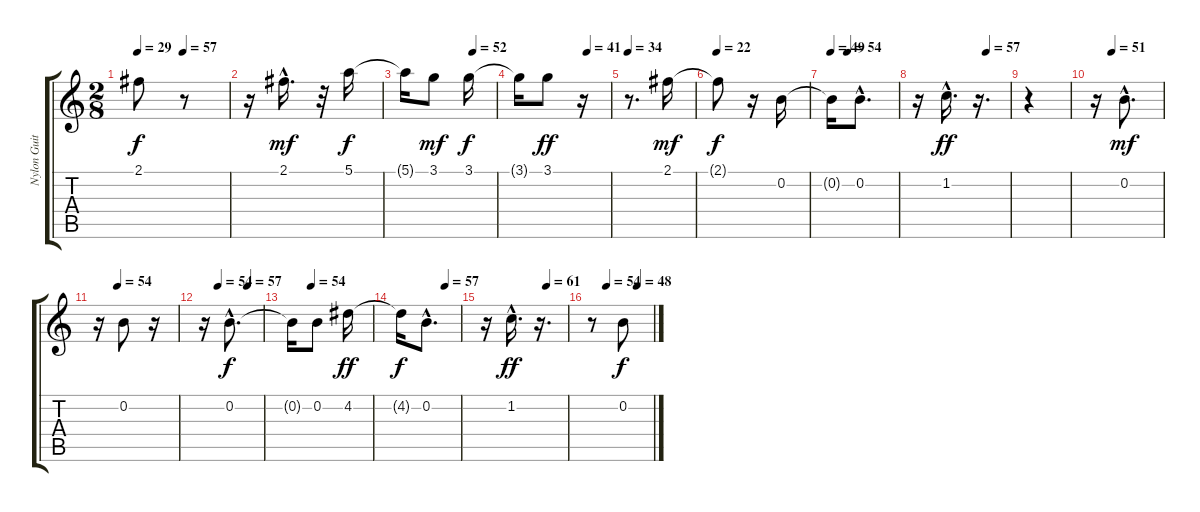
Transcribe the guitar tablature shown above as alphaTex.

\track ("Nylon Guitar (2nd string)" "Nylon Guit") {instrument acousticguitarnylon}
\staff {score tabs}
\tuning (E4 B3 G3 D3 A2 E2) {hide}
\ts (2 8)
\tempo 29
\tempo (57 0.5)
\clef g2
\ks c
2.1{t}.8{dy f} r.8 |
r.16 2.1{hac}.16{d dy mf} r.32 5.1.16{dy f} |
\tempo (52 0.75)
5.1{t}.16 3.1.8{dy mf} 3.1.16{dy f} |
\tempo (41 0.75)
3.1{t}.16 3.1.8{dy ff} r.16 |
\tempo 34
r.8{d} 2.1.16{dy mf} |
\tempo 22
2.1{t}.8{dy f} r.16 0.2.16 |
\tempo 49
\tempo (54 0.25)
0.2{t}.16 0.2{hac}.8{d} |
\tempo (57 0.75)
r.16 1.2{hac}.16{d dy ff} r.16{d} |
r.4 |
\tempo (51 0.25)
r.16 0.2{hac}.8{d dy mf} |
\tempo (54 0.25)
r.16 0.2.8 r.16 |
\tempo (54 0.25)
\tempo (57 0.75)
r.16 0.2{hac}.8{d dy f} |
\tempo (54 0.25)
0.2{t}.16 0.2.8 4.2.16{dy ff} |
\tempo (57 0.75)
4.2{t}.16{dy f} 0.2{hac}.8{d} |
\tempo (61 0.75)
r.16 1.2{hac}.16{d dy ff} r.16{d} |
\tempo (54 0.25)
\tempo (48 0.75)
r.8 0.2.8{dy f}
